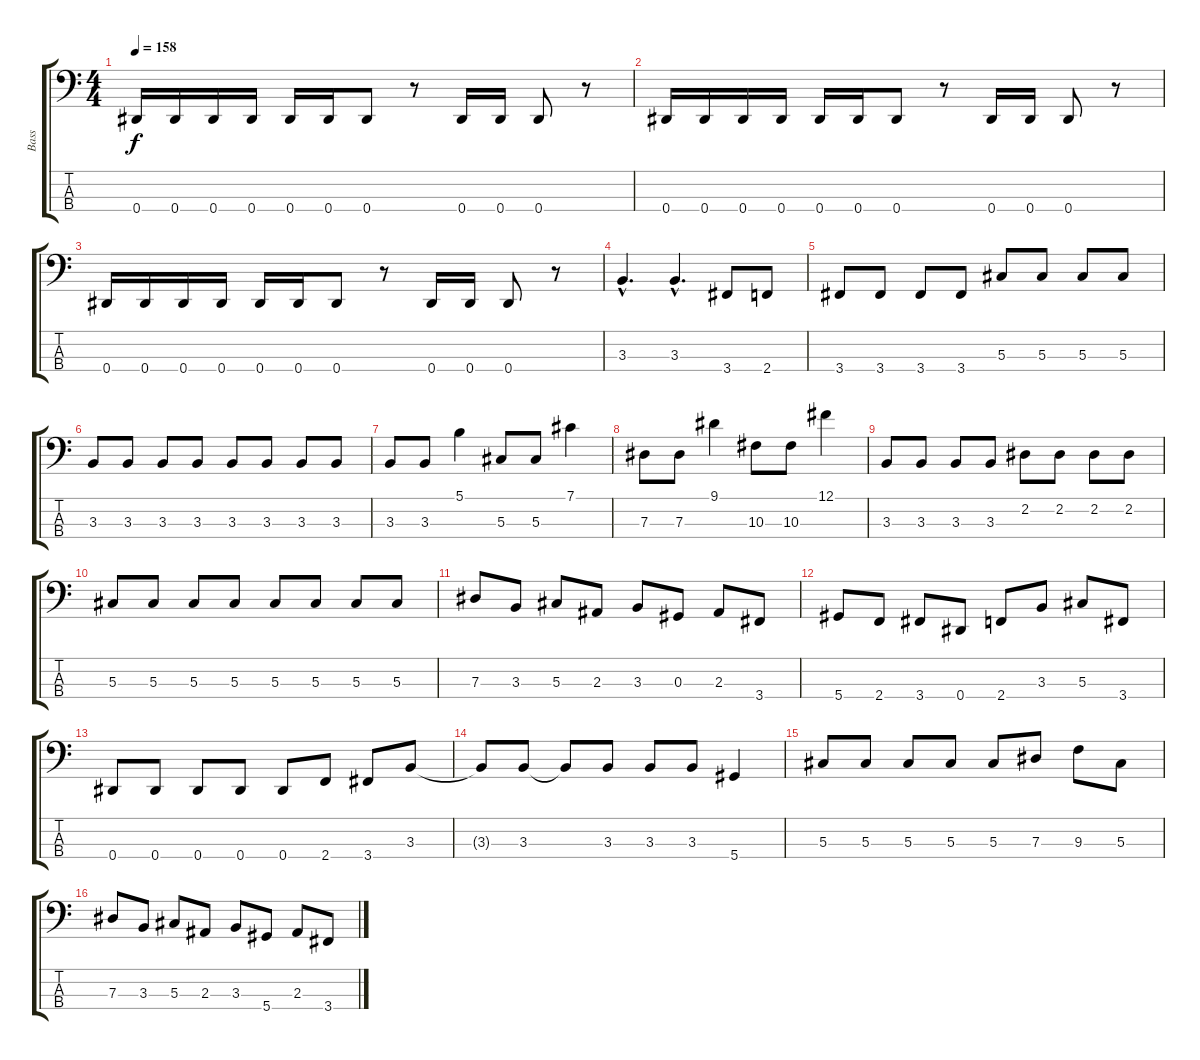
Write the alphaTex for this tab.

\track ("Bass" "Bass") {instrument electricbasspick}
\staff {score tabs}
\tuning (Gb2 Db2 Ab1 Eb1) {hide}
\ts (4 4)
\tempo 158
\clef f4
\ks c
0.4.16{dy f} 0.4.16 0.4.16 0.4.16 0.4.16 0.4.16 0.4.8 r.8 0.4.16 0.4.16 0.4.8 r.8 |
0.4.16 0.4.16 0.4.16 0.4.16 0.4.16 0.4.16 0.4.8 r.8 0.4.16 0.4.16 0.4.8 r.8 |
0.4.16 0.4.16 0.4.16 0.4.16 0.4.16 0.4.16 0.4.8 r.8 0.4.16 0.4.16 0.4.8 r.8 |
3.3{hac}.4{d} 3.3{hac}.4{d} 3.4.8 2.4.8 |
3.4.8 3.4.8 3.4.8 3.4.8 5.3.8 5.3.8 5.3.8 5.3.8 |
3.3.8 3.3.8 3.3.8 3.3.8 3.3.8 3.3.8 3.3.8 3.3.8 |
3.3.8 3.3.8 5.1.4 5.3.8 5.3.8 7.1.4 |
7.3.8 7.3.8 9.1.4 10.3.8 10.3.8 12.1.4 |
3.3.8 3.3.8 3.3.8 3.3.8 2.2.8 2.2.8 2.2.8 2.2.8 |
5.3.8 5.3.8 5.3.8 5.3.8 5.3.8 5.3.8 5.3.8 5.3.8 |
7.3.8 3.3.8 5.3.8 2.3.8 3.3.8 0.3.8 2.3.8 3.4.8 |
5.4.8 2.4.8 3.4.8 0.4.8 2.4.8 3.3.8 5.3.8 3.4.8 |
0.4.8 0.4.8 0.4.8 0.4.8 0.4.8 2.4.8 3.4.8 3.3.8 |
3.3{t}.8 3.3.8 3.3{t}.8 3.3.8 3.3.8 3.3.8 5.4.4 |
5.3.8 5.3.8 5.3.8 5.3.8 5.3.8 7.3.8 9.3.8 5.3.8 |
7.3.8 3.3.8 5.3.8 2.3.8 3.3.8 5.4.8 2.3.8 3.4.8
